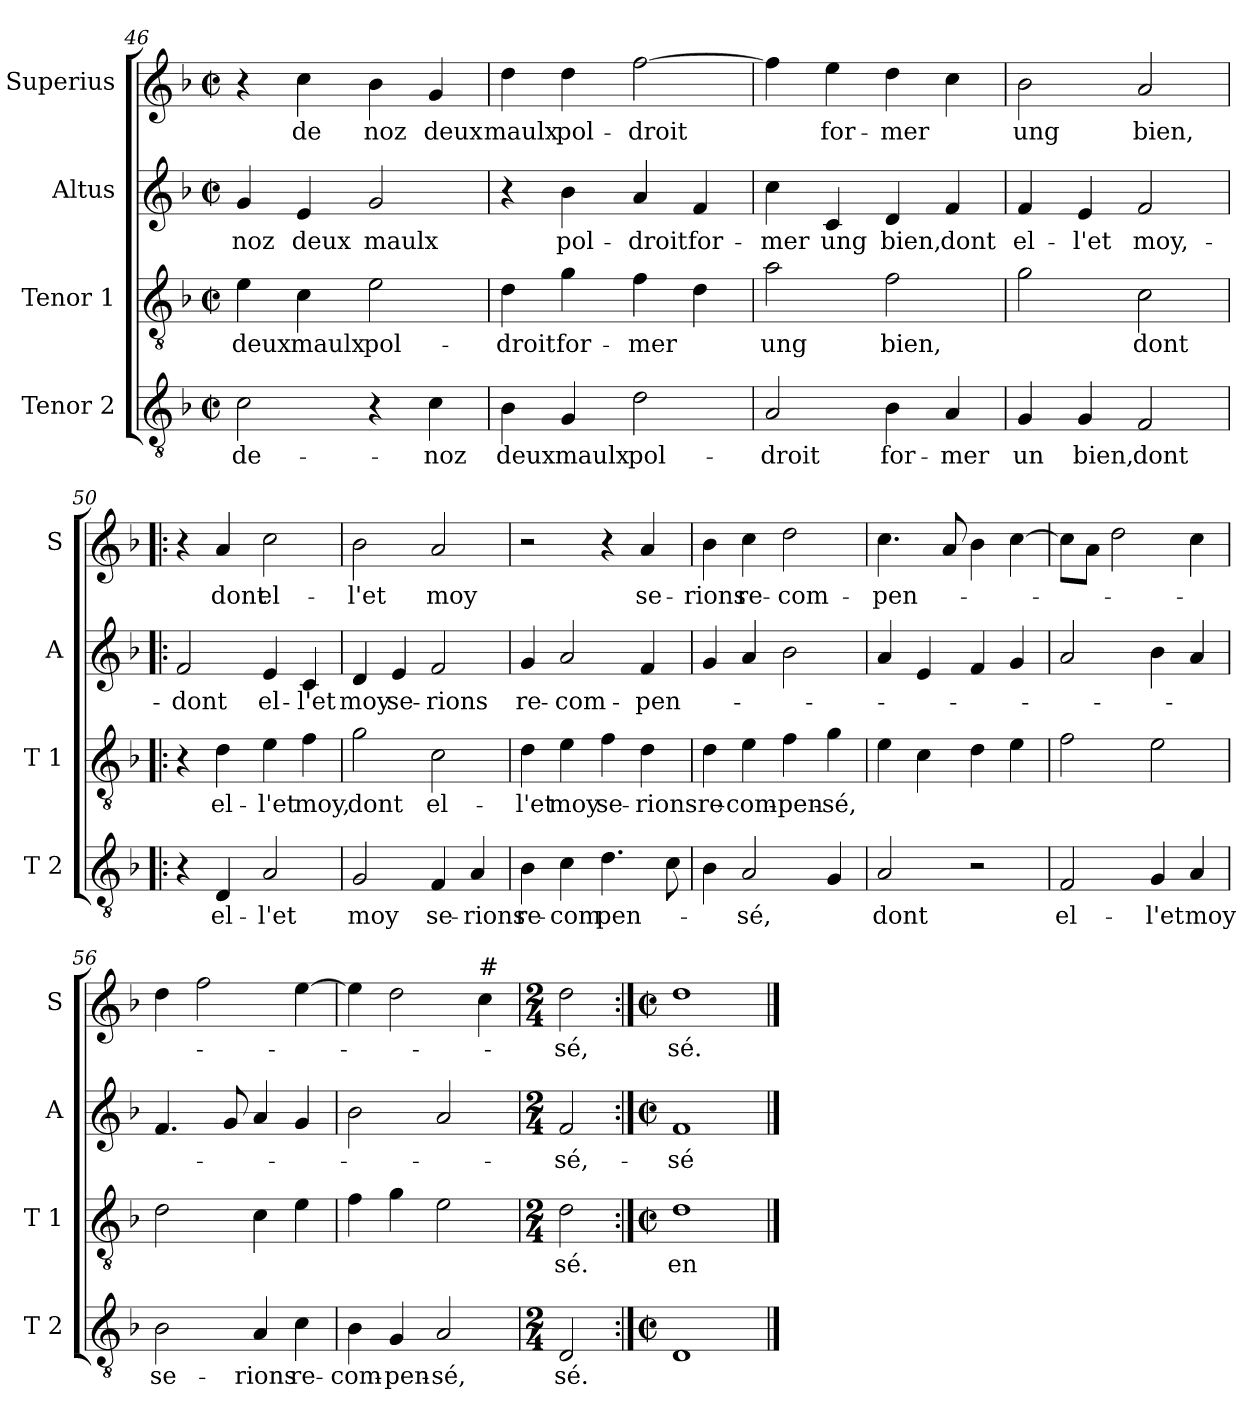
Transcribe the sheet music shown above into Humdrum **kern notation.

**kern	**text	**kern	**text	**kern	**text	**kern	**text
*part4	*part4	*part3	*part3	*part2	*part2	*part1	*part1
*staff4	*staff4	*staff3	*staff3	*staff2	*staff2	*staff1	*staff1
*I"Tenor 2	*	*I"Tenor 1	*	*I"Altus	*	*I"Superius	*
*I'T 2	*	*I'T 1	*	*I'A	*	*I'S	*
!!LO:PB:g=z
*clefGv2	*	*clefGv2	*	*clefG2	*	*clefG2	*
*k[b-]	*	*k[b-]	*	*k[b-]	*	*k[b-]	*
*F:	*	*F:	*	*F:	*	*F:	*
*M2/2	*	*M2/2	*	*M2/2	*	*M2/2	*
*met(c|)	*	*met(c|)	*	*met(c|)	*	*met(c|)	*
=46	=46	=46	=46	=46	=46	=46	=46
2c\	de-	4e\	deux	4g/	noz	4r	.
.	.	4c\	maulx	4e/	deux	4cc\	de
4r	.	2e\	pol-	2g/	maulx	4b-\	noz
4c\	-noz	.	.	.	.	4g/	deux
=47	=47	=47	=47	=47	=47	=47	=47
4B-\	deux	4d\	-droit	4r	.	4dd\	maulx
4G/	maulx	4g\	for-	4b-\	pol-	4dd\	pol-
2d\	pol-	4f\	-mer	4a/	-droit	[2ff\	-droit
.	.	4d\	.	4f/	for-	.	.
=48	=48	=48	=48	=48	=48	=48	=48
2A/	-droit	2a\	ung	4cc\	-mer	4ff\]	.
.	.	.	.	4c/	ung	4ee\	for-
4B-\	for-	2f\	bien,	4d/	bien,	4dd\	-mer
4A/	-mer	.	.	4f/	dont	4cc\	.
=49	=49	=49	=49	=49	=49	=49	=49
4G/	un	2g\	.	4f/	el-	2b-\	ung
4G/	bien,	.	.	4e/	-l'et	.	.
2F/	dont	2c\	dont	2f/	moy,-	2a/	bien,
!!LO:LB:g=z
=50!|:	=50!|:	=50!|:	=50!|:	=50!|:	=50!|:	=50!|:	=50!|:
4r	.	4r	.	2f/	-dont	4r	.
4D/	el-	4d\	el-	.	.	4a/	dont
2A/	-l'et	4e\	-l'et	4e/	el-	2cc\	el-
.	.	4f\	moy,	4c/	-l'et	.	.
=51	=51	=51	=51	=51	=51	=51	=51
2G/	moy	2g\	dont	4d/	moy	2b-\	-l'et
.	.	.	.	4e/	se-	.	.
4F/	se-	2c\	el-	2f/	-rions	2a/	moy
4A/	-rions	.	.	.	.	.	.
=52	=52	=52	=52	=52	=52	=52	=52
4B-\	re-	4d\	-l'et	4g/	re-	2r	.
4c\	-com	4e\	moy	2a/	-com-	.	.
4.d\	pen-	4f\	se-	.	.	4r	.
.	.	4d\	-rions	4f/	-pen-	4a/	se-
8c\	.	.	.	.	.	.	.
=53	=53	=53	=53	=53	=53	=53	=53
4B-\	.	4d\	re-	4g/	.	4b-\	-rions
2A/	-sé,	4e\	-com-	4a/	.	4cc\	re-
.	.	4f\	-pen-	2b-\	.	2dd\	-com-
4G/	.	4g\	-sé,	.	.	.	.
!!LO:LB:g=z
=54	=54	=54	=54	=54	=54	=54	=54
2A/	dont	4e\	.	4a/	.	4.cc\	-pen-
.	.	4c\	.	4e/	.	.	.
.	.	.	.	.	.	8a/	.
2r	.	4d\	.	4f/	.	4b-\	.
.	.	4e\	.	4g/	.	[4cc\	.
=55	=55	=55	=55	=55	=55	=55	=55
2F/	el-	2f\	.	2a/	.	8cc\L]	.
.	.	.	.	.	.	8a\J	.
.	.	.	.	.	.	2dd\	.
4G/	-l'et	2e\	.	4b-\	.	.	.
4A/	moy	.	.	4a/	.	4cc\	.
=56	=56	=56	=56	=56	=56	=56	=56
2B-\	se-	2d\	.	4.f/	.	4dd\	.
.	.	.	.	.	.	2ff\	.
.	.	.	.	8g/	.	.	.
4A/	-rions	4c\	.	4a/	.	.	.
4c\	re-	4e\	.	4g/	.	[4ee\	.
=57	=57	=57	=57	=57	=57	=57	=57
4B-\	-com-	4f\	.	2b-\	.	4ee\]	.
4G/	-pen-	4g\	.	.	.	2dd\	.
2A/	-sé,	2e\	.	2a/	.	.	.
!	!	!	!	!	!	!LO:TX:a:t=#	!
.	.	.	.	.	.	4cc\	.
=58	=58	=58	=58	=58	=58	=58	=58
*M2/4	*	*M2/4	*	*M2/4	*	*M2/4	*
2D/	sé.	2d\	sé.	2f/	-sé,-	2dd\	-sé,
=59:|!	=59:|!	=59:|!	=59:|!	=59:|!	=59:|!	=59:|!	=59:|!
*M2/2	*	*M2/2	*	*M2/2	*	*M2/2	*
*met(c|)	*	*met(c|)	*	*met(c|)	*	*met(c|)	*
1D	.	1d	en-	1f	-sé	1dd	sé.
==	==	==	==	==	==	==	==
*-	*-	*-	*-	*-	*-	*-	*-
